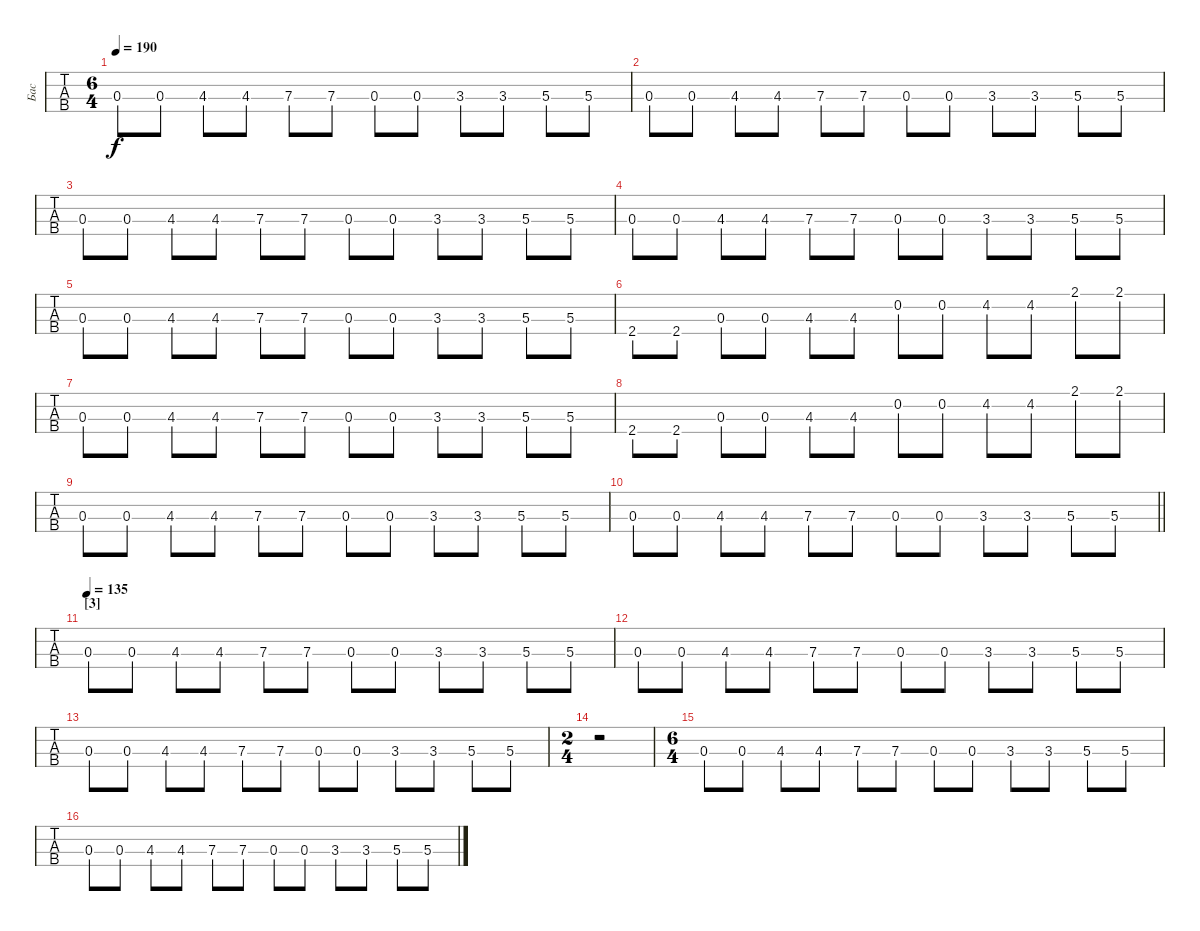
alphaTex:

\track ("Бас" "Бас") {instrument electricbassfinger}
\staff {tabs}
\tuning (G2 D2 A1 E1) {hide}
\ts (6 4)
\tempo 190
\clef f4
\ks c
0.3.8{dy f} 0.3.8 4.3.8 4.3.8 7.3.8 7.3.8 0.3.8 0.3.8 3.3.8 3.3.8 5.3.8 5.3.8 |
0.3.8 0.3.8 4.3.8 4.3.8 7.3.8 7.3.8 0.3.8 0.3.8 3.3.8 3.3.8 5.3.8 5.3.8 |
0.3.8 0.3.8 4.3.8 4.3.8 7.3.8 7.3.8 0.3.8 0.3.8 3.3.8 3.3.8 5.3.8 5.3.8 |
0.3.8 0.3.8 4.3.8 4.3.8 7.3.8 7.3.8 0.3.8 0.3.8 3.3.8 3.3.8 5.3.8 5.3.8 |
0.3.8 0.3.8 4.3.8 4.3.8 7.3.8 7.3.8 0.3.8 0.3.8 3.3.8 3.3.8 5.3.8 5.3.8 |
2.4.8 2.4.8 0.3.8 0.3.8 4.3.8 4.3.8 0.2.8 0.2.8 4.2.8 4.2.8 2.1.8 2.1.8 |
0.3.8 0.3.8 4.3.8 4.3.8 7.3.8 7.3.8 0.3.8 0.3.8 3.3.8 3.3.8 5.3.8 5.3.8 |
2.4.8 2.4.8 0.3.8 0.3.8 4.3.8 4.3.8 0.2.8 0.2.8 4.2.8 4.2.8 2.1.8 2.1.8 |
0.3.8 0.3.8 4.3.8 4.3.8 7.3.8 7.3.8 0.3.8 0.3.8 3.3.8 3.3.8 5.3.8 5.3.8 |
\barLineRight lightlight
0.3.8 0.3.8 4.3.8 4.3.8 7.3.8 7.3.8 0.3.8 0.3.8 3.3.8 3.3.8 5.3.8 5.3.8 |
\section ("" "[3]")
\tempo 135
0.3.8 0.3.8 4.3.8 4.3.8 7.3.8 7.3.8 0.3.8 0.3.8 3.3.8 3.3.8 5.3.8 5.3.8 |
0.3.8 0.3.8 4.3.8 4.3.8 7.3.8 7.3.8 0.3.8 0.3.8 3.3.8 3.3.8 5.3.8 5.3.8 |
0.3.8 0.3.8 4.3.8 4.3.8 7.3.8 7.3.8 0.3.8 0.3.8 3.3.8 3.3.8 5.3.8 5.3.8 |
\ts (2 4)
r.2 |
\ts (6 4)
0.3.8 0.3.8 4.3.8 4.3.8 7.3.8 7.3.8 0.3.8 0.3.8 3.3.8 3.3.8 5.3.8 5.3.8 |
0.3.8 0.3.8 4.3.8 4.3.8 7.3.8 7.3.8 0.3.8 0.3.8 3.3.8 3.3.8 5.3.8 5.3.8
